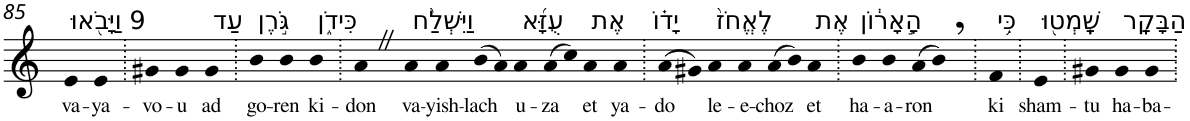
**kern	**text
*part1	*part1
*staff1	*staff1
*I"Piano	*
*I'Pno	*
!!LO:PB:g=z
*clefG2	*
*k[]	*
=85	=85
!LO:TX:a:t=9 וַיָּבֹ֖אוּ	!
!	!LO:LY:b
4e	va-
!	!LO:LY:b
4e	-ya-
=86.	=86.
!	!LO:LY:b
4g#X	-vo-
!	!LO:LY:b
4g#	-u
!LO:TX:a:t=עַד	!
!	!LO:LY:b
4g#	ad
=87.	=87.
!LO:TX:a:t=גֹּ֣רֶן	!
!	!LO:LY:b
4b	go-
!	!LO:LY:b
4b	-ren
!LO:TX:a:t=כִּידֹ֑ן	!
!	!LO:LY:b
4b	ki-
=88.	=88.
!	!LO:LY:b
4aZ	-don
!LO:TX:a:t=וַיִּשְׁלַ֨ח	!
!	!LO:LY:b
4a	va-
!	!LO:LY:b
4a	-yish-
!	!LO:LY:b
(>8b	-lach
8a)	.
!LO:TX:a:t=עֻזָּ֜א	!
!	!LO:LY:b
4a	u-
!	!LO:LY:b
(>8a	-za
8cc)	.
!LO:TX:a:t=אֶת	!
!	!LO:LY:b
4a	et
!LO:TX:a:t=יָד֗וֹ	!
!	!LO:LY:b
4a	ya-
=89.	=89.
!	!LO:LY:b
(>8a	-do
8g#X)	.
!LO:TX:a:t=לֶאֱחֹז֙	!
!	!LO:LY:b
4a	le-
!	!LO:LY:b
4a	-e-
!	!LO:LY:b
(>8a	-choz
8b)	.
!LO:TX:a:t=אֶת	!
!	!LO:LY:b
4a	et
=90.	=90.
!LO:TX:a:t=הָ֣אָר֔וֹן	!
!	!LO:LY:b
4b	ha-
!	!LO:LY:b
4b	-a-
!	!LO:LY:b
(>8a	-ron
8b,)	.
=91.	=91.
!LO:TX:a:t=כִּ֥י	!
!	!LO:LY:b
4f	ki
=92.	=92.
!LO:TX:a:t=שָֽׁמְט֖וּ	!
!	!LO:LY:b
4e	sham-
=93.	=93.
!	!LO:LY:b
4g#X	-tu
!LO:TX:a:t=הַבָּקָֽר	!
!	!LO:LY:b
4g#	ha-
!	!LO:LY:b
4g#	-ba-
=.	=.
*-	*-
